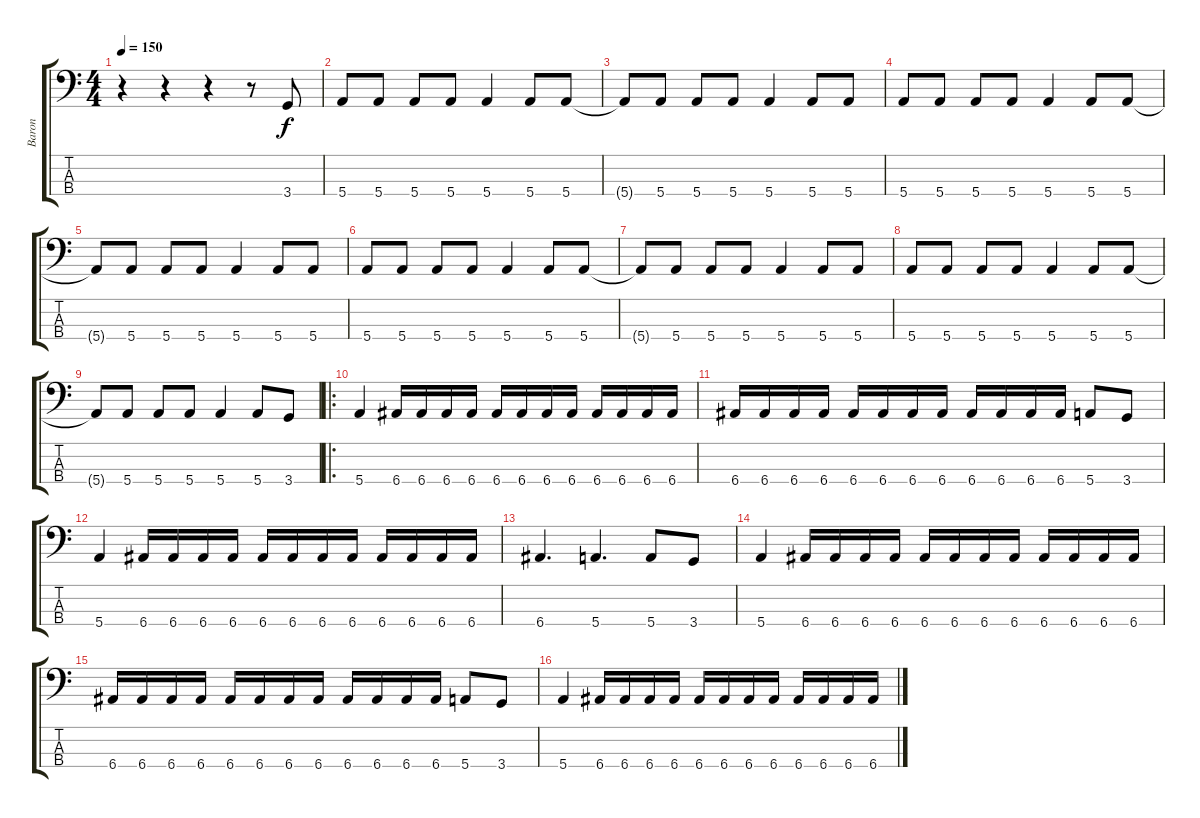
\track ("Baron" "Baron") {instrument electricbasspick}
\staff {score tabs}
\tuning (G2 D2 A1 E1) {hide}
\ts (4 4)
\tempo 150
\clef f4
\ks c
r.4{dy f} r.4 r.4 r.8 3.4.8 |
5.4.8 5.4.8 5.4.8 5.4.8 5.4.4 5.4.8 5.4.8 |
5.4{t}.8 5.4.8 5.4.8 5.4.8 5.4.4 5.4.8 5.4.8 |
5.4.8 5.4.8 5.4.8 5.4.8 5.4.4 5.4.8 5.4.8 |
5.4{t}.8 5.4.8 5.4.8 5.4.8 5.4.4 5.4.8 5.4.8 |
5.4.8 5.4.8 5.4.8 5.4.8 5.4.4 5.4.8 5.4.8 |
5.4{t}.8 5.4.8 5.4.8 5.4.8 5.4.4 5.4.8 5.4.8 |
5.4.8 5.4.8 5.4.8 5.4.8 5.4.4 5.4.8 5.4.8 |
5.4{t}.8 5.4.8 5.4.8 5.4.8 5.4.4 5.4.8 3.4.8 |
\ro
5.4.4 6.4.16 6.4.16 6.4.16 6.4.16 6.4.16 6.4.16 6.4.16 6.4.16 6.4.16 6.4.16 6.4.16 6.4.16 |
6.4.16 6.4.16 6.4.16 6.4.16 6.4.16 6.4.16 6.4.16 6.4.16 6.4.16 6.4.16 6.4.16 6.4.16 5.4.8 3.4.8 |
5.4.4 6.4.16 6.4.16 6.4.16 6.4.16 6.4.16 6.4.16 6.4.16 6.4.16 6.4.16 6.4.16 6.4.16 6.4.16 |
6.4.4{d} 5.4.4{d} 5.4.8 3.4.8 |
5.4.4 6.4.16 6.4.16 6.4.16 6.4.16 6.4.16 6.4.16 6.4.16 6.4.16 6.4.16 6.4.16 6.4.16 6.4.16 |
6.4.16 6.4.16 6.4.16 6.4.16 6.4.16 6.4.16 6.4.16 6.4.16 6.4.16 6.4.16 6.4.16 6.4.16 5.4.8 3.4.8 |
5.4.4 6.4.16 6.4.16 6.4.16 6.4.16 6.4.16 6.4.16 6.4.16 6.4.16 6.4.16 6.4.16 6.4.16 6.4.16
